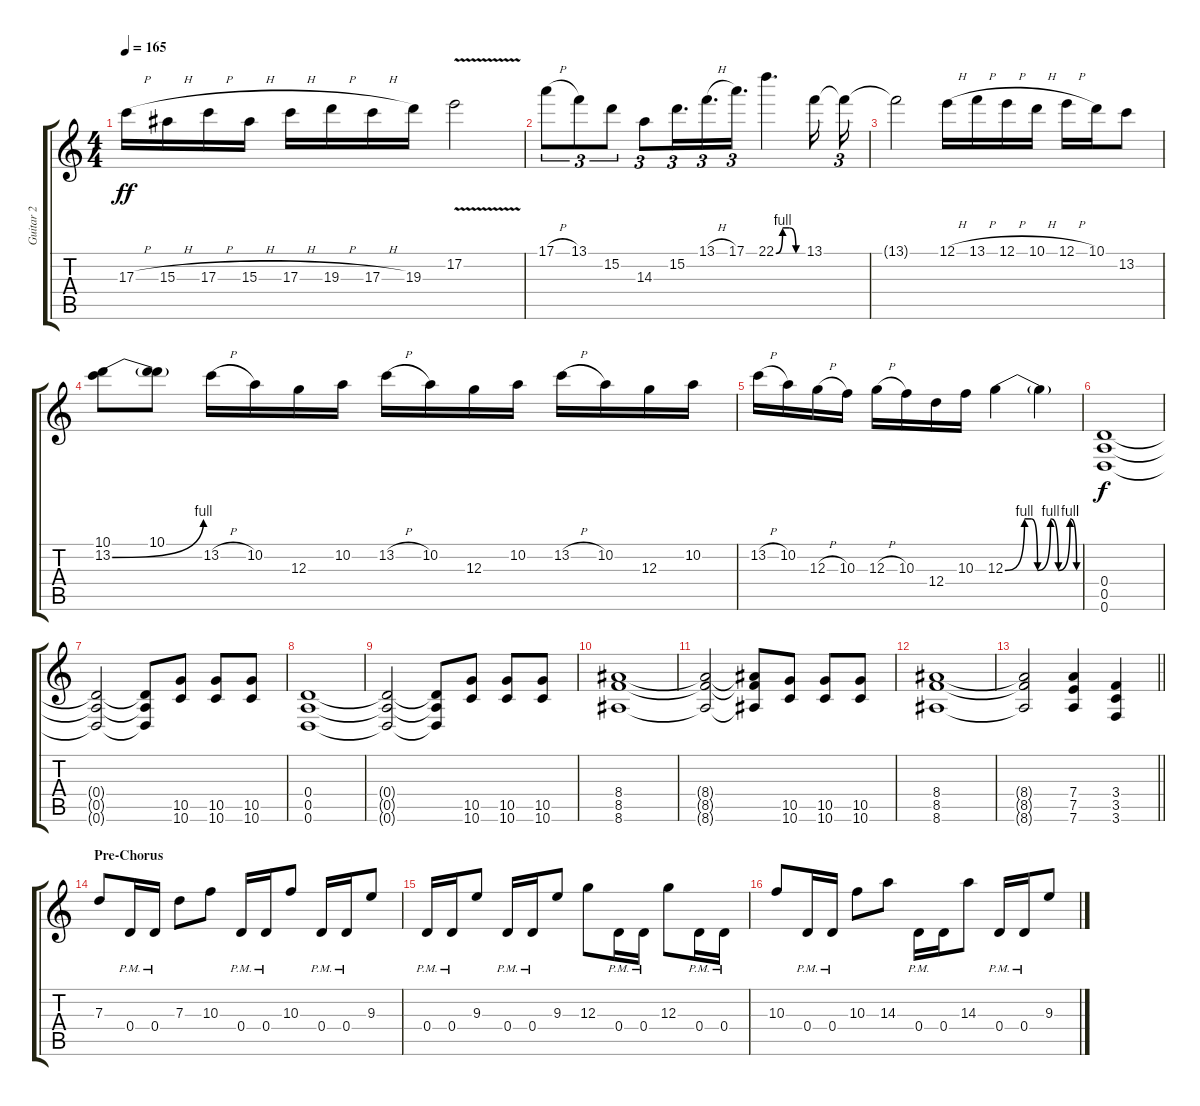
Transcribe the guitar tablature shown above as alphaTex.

\track ("Guitar 2" "Guitar 2") {instrument distortionguitar}
\staff {score tabs}
\tuning (E4 B3 G3 D3 A2 D2) {hide}
\ts (4 4)
\tempo 165
\clef g2
\ks c
17.3{h}.16{dy ff} 15.3{h}.16 17.3{h}.16 15.3{h}.16 17.3{h}.16 19.3{h}.16 17.3{h}.16 19.3.16 17.2{v}.2 |
17.1{h}.8{tu (3 2)} 13.1.8{tu (3 2)} 15.2.8{tu (3 2)} 14.3.8{tu (3 2)} 15.2.16{d tu (3 2)} 13.1{h}.16{d tu (3 2)} 17.1.16{d tu (3 2)} 22.1{be (custom 0 0 15 4 30 4 45 0 60 0)}.4{d} 13.1.16 13.1{t}.16{tu (3 2)} |
13.1{t}.2 12.1{h}.16 13.1{h}.16 12.1{h}.16 10.1{h}.16 12.1{h}.16 10.1.16 13.2.8 |
(10.1 13.2{be (bend 0 0 60 4)}).8 (10.1 13.2{t}).8 13.2{h}.16 10.2.16 12.3.16 10.2.16 13.2{h}.16 10.2.16 12.3.16 10.2.16 13.2{h}.16 10.2.16 12.3.16 10.2.16 |
13.2{h}.16 10.2.16 12.3{h}.16 10.3.16 12.3{h}.16 10.3.16 12.4.16 10.3.16 12.3{be (custom 0 0 15 4 20 4 25 0 35 4 41 0 50 4 55 0 60 0)}.4 12.3{t}.4 |
(0.4 0.5 0.6).1{dy f volume 10} |
(0.4{t} 0.5{t} 0.6{t}).2 (0.4{t} 0.5{t} 0.6{t}).8 (10.5 10.6).8 (10.5 10.6).8 (10.5 10.6).8 |
(0.4 0.5 0.6).1 |
(0.4{t} 0.5{t} 0.6{t}).2 (0.4{t} 0.5{t} 0.6{t}).8 (10.5 10.6).8 (10.5 10.6).8 (10.5 10.6).8 |
(8.4 8.5 8.6).1 |
(8.4{t} 8.5{t} 8.6{t}).2 (8.4{t} 8.5{t} 8.6{t}).8 (10.5 10.6).8 (10.5 10.6).8 (10.5 10.6).8 |
(8.4 8.5 8.6).1 |
\barLineRight lightlight
(8.4{t} 8.5{t} 8.6{t}).2 (7.4 7.5 7.6).4 (3.4 3.5 3.6).4 |
\section ("" "Pre-Chorus")
7.3.8{volume 13} 0.4{pm}.16 0.4{pm}.16 7.3.8 10.3.8 0.4{pm}.16 0.4{pm}.16 10.3.8 0.4{pm}.16 0.4{pm}.16 9.3.8 |
0.4{pm}.16 0.4{pm}.16 9.3.8 0.4{pm}.16 0.4{pm}.16 9.3.8 12.3.8 0.4{pm}.16 0.4{pm}.16 12.3.8 0.4{pm}.16 0.4{pm}.16 |
10.3.8 0.4{pm}.16 0.4{pm}.16 10.3.8 14.3.8 0.4{pm}.16 0.4.16 14.3.8 0.4{pm}.16 0.4{pm}.16 9.3.8
